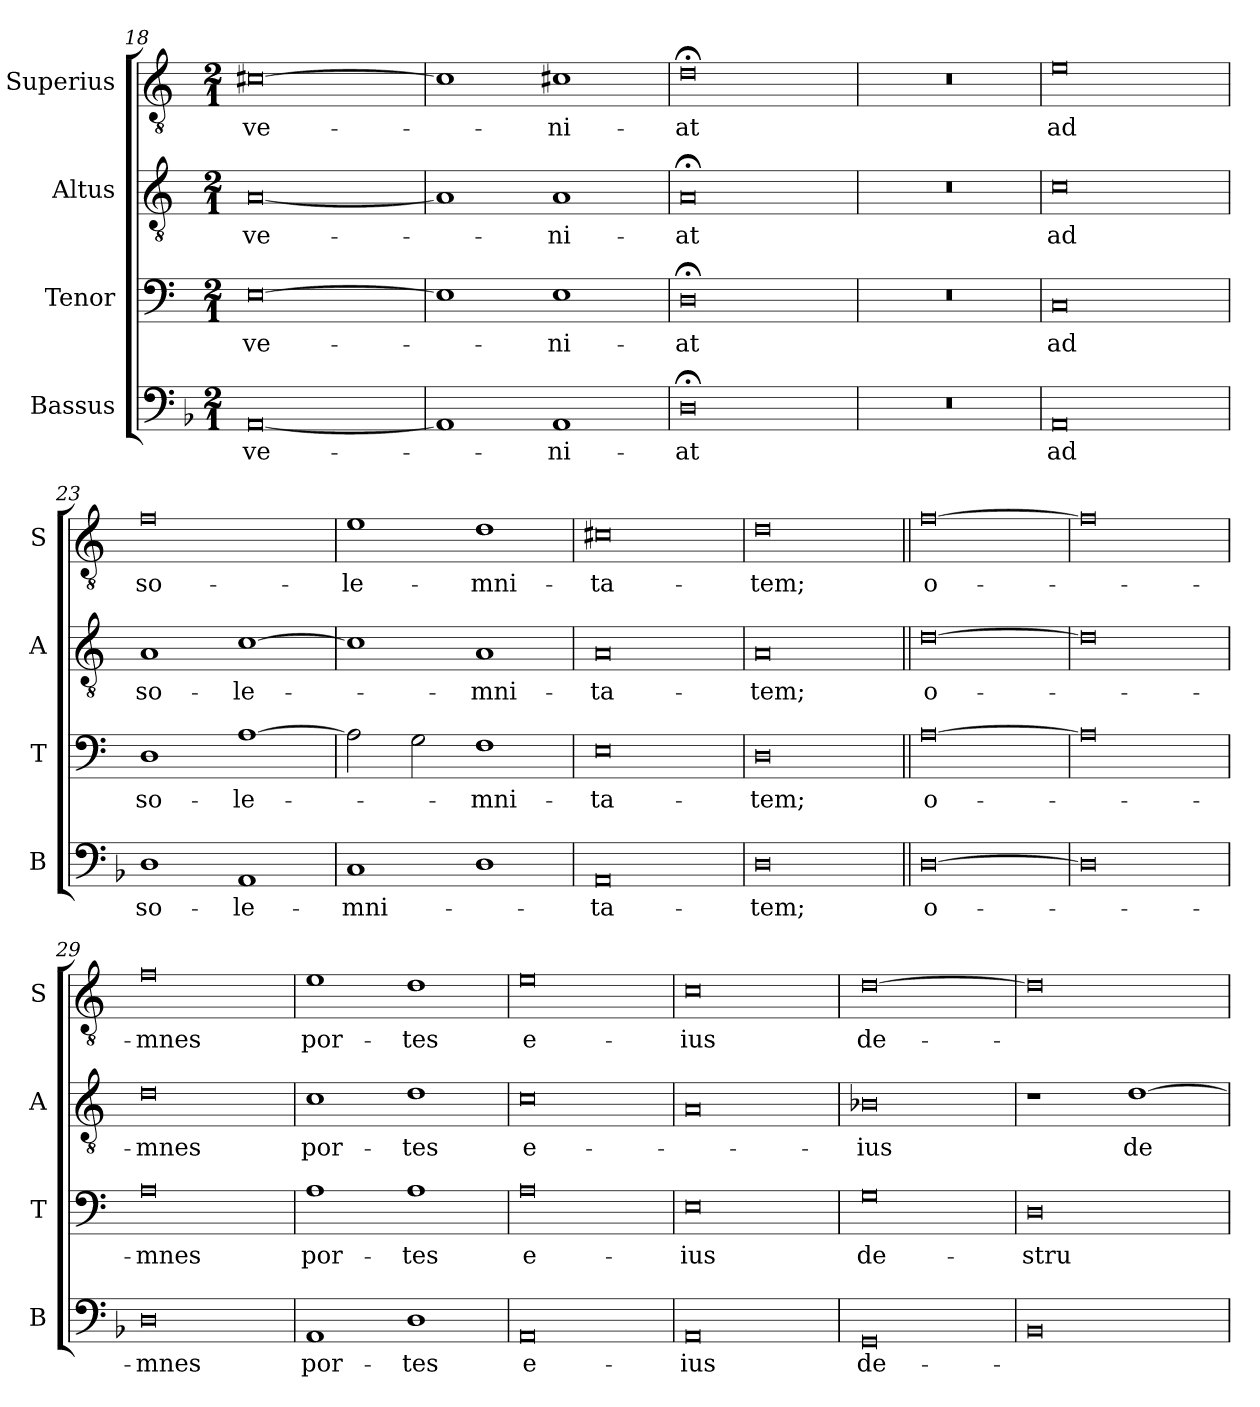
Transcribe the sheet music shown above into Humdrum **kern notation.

**kern	**text	**kern	**text	**kern	**text	**kern	**text
*part4	*part4	*part3	*part3	*part2	*part2	*part1	*part1
*staff4	*staff4	*staff3	*staff3	*staff2	*staff2	*staff1	*staff1
*I"Bassus	*	*I"Tenor	*	*I"Altus	*	*I"Superius	*
*I'B	*	*I'T	*	*I'A	*	*I'S	*
*clefF4	*	*clefF4	*	*clefGv2	*	*clefGv2	*
*k[b-]	*	*k[]	*	*k[]	*	*k[]	*
*d:	*	*a:	*	*a:	*	*a:	*
*M2/1	*	*M2/1	*	*M2/1	*	*M2/1	*
=18	=18	=18	=18	=18	=18	=18	=18
[0AA	ve-	[0E	ve-	[0A	ve-	[0c#X	ve-
=19	=19	=19	=19	=19	=19	=19	=19
1AA]	.	1E]	.	1A]	.	1c#]	.
1AA	-ni-	1E	-ni-	1A	-ni-	1c#X	-ni-
=20	=20	=20	=20	=20	=20	=20	=20
0D;<	-at	0D;<	-at	0A;<	-at	0d;<	-at
=21	=21	=21	=21	=21	=21	=21	=21
0r	.	0r	.	0r	.	0r	.
=22	=22	=22	=22	=22	=22	=22	=22
0AA	ad	0C	ad	0c	ad	0e	ad
=23	=23	=23	=23	=23	=23	=23	=23
1D	so-	1D	so-	1A	so-	0f	so-
1AA	-le-	[1A	-le-	[1c	-le-	.	.
=24	=24	=24	=24	=24	=24	=24	=24
1C	-mni-	2A]	.	1c]	.	1e	-le-
.	.	2G	.	.	.	.	.
1D	.	1F	-mni-	1A	-mni-	1d	-mni-
=25	=25	=25	=25	=25	=25	=25	=25
0AA	-ta-	0E	-ta-	0A	-ta-	0c#X	-ta-
=26	=26	=26	=26	=26	=26	=26	=26
0D	-tem;	0D	-tem;	0A	-tem;	0d	-tem;
=27||	=27||	=27||	=27||	=27||	=27||	=27||	=27||
[0D	o-	[0A	o-	[0d	o-	[0f	o-
=28	=28	=28	=28	=28	=28	=28	=28
0D]	.	0A]	.	0d]	.	0f]	.
=29	=29	=29	=29	=29	=29	=29	=29
0D	-mnes	0A	-mnes	0d	-mnes	0f	-mnes
=30	=30	=30	=30	=30	=30	=30	=30
1AA	por-	1A	por-	1c	por-	1e	por-
1D	-tes	1A	-tes	1d	-tes	1d	-tes
=31	=31	=31	=31	=31	=31	=31	=31
0AA	e-	0A	e-	0c	e-	0e	e-
=32	=32	=32	=32	=32	=32	=32	=32
0AA	-ius	0E	-ius	0A	.	0c	-ius
=33	=33	=33	=33	=33	=33	=33	=33
0GG	de-	0G	de-	0B-i	-ius	[0d	de-
=34	=34	=34	=34	=34	=34	=34	=34
0BB-	.	0D	-stru-	1r	.	0d]	.
.	.	.	.	[1d	de-	.	.
=	=	=	=	=	=	=	=
*-	*-	*-	*-	*-	*-	*-	*-
